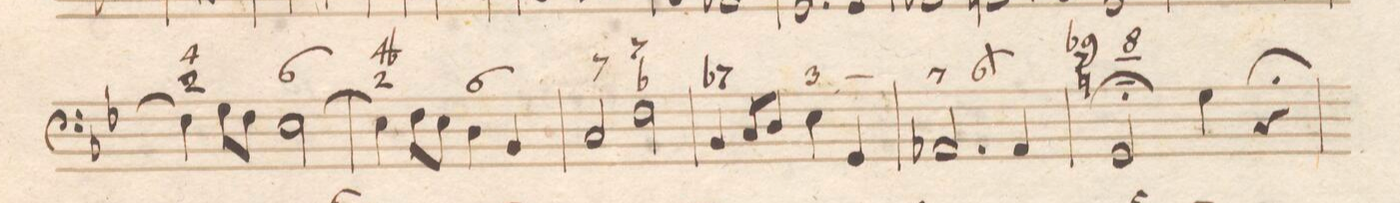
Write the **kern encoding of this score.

**kern	**fba	**dynam
*I"Organo	*	*
*clefF4	*	*
*k[b-e-]	*	*
*met(c)	*	*
*M4/4	*	*
4F\]	4 2	.
8G\L	.	.
8F\J	.	.
[2E-\	6	.
=96	=96	=96
4E-\]	4- 2	.
8F\L	.	.
8E-\J	.	.
4D\	6	.
4BB-/	.	.
=97	=97	=97
2C/	7	.
2F\	7 -	.
=98	=98	=98
4BB-/	7-	.
8C/L	.	.
8D/J	.	.
4E-\	3	.
4GG/	.	.
=99	=99	=99
2.AA-X/	7	.
.	6	.
4AA-/	.	.
=100	=100	=100
2GG;/	9- 7 n	.
4G\	8	.
4r;	.	.
=101	=101	=101
*-	*-	*-
